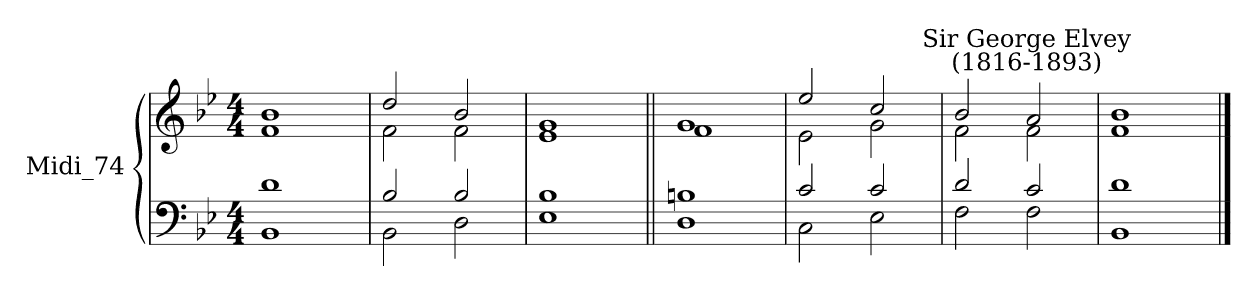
**kern	**kern
*part2	*part1
*staff2	*staff1
*I"Midi_74	*I"Midi_74
*clefF4	*clefG2
*k[b-e-]	*k[b-e-]
*B-:	*B-:
*M4/4	*M4/4
=1	=1
*^	*^
1d/	1BB-\	1b-/	1f\
=2	=2	=2	=2
2B-/	2BB-\	2dd/	2f\
2B-/	2D\	2b-/	2f\
=3	=3	=3	=3
1B-/	1E-\	1g/	1e-\
=4||	=4||	=4||	=4||
1Bn/	1D\	1g/	1f\
=5	=5	=5	=5
2c/	2C\	2ee-/	2e-\
2c/	2E-\	2cc/	2g\
=6	=6	=6	=6
2d/	2F\	2b-/	2f\
!	!	!LO:TX:a:cj:t=Sir George Elvey\n(1816-1893)	!
2c/	2F\	2a/	2f\
=7	=7	=7	=7
1d/	1BB-\	1b-/	1f\
*v	*v	*	*
*	*v	*v
==	==
*-	*-
